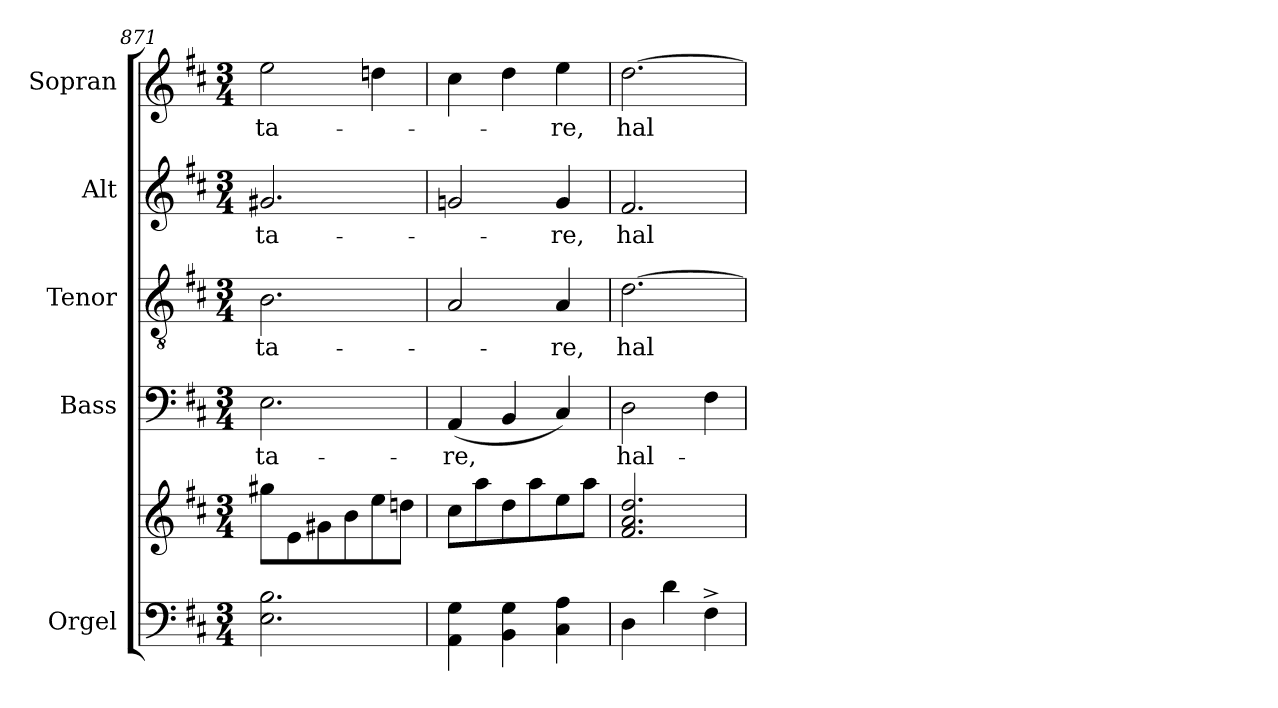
**kern	**kern	**kern	**text	**kern	**text	**kern	**text	**kern	**text
*part5	*part5	*part4	*part4	*part3	*part3	*part2	*part2	*part1	*part1
*staff6	*staff5	*staff4	*staff4	*staff3	*staff3	*staff2	*staff2	*staff1	*staff1
*I"Orgel	*	*I"Bass	*	*I"Tenor	*	*I"Alt	*	*I"Sopran	*
*I'Org.	*	*I'B.	*	*I'T.	*	*I'A.	*	*I'S.	*
*clefF4	*clefG2	*clefF4	*	*clefGv2	*	*clefG2	*	*clefG2	*
*k[f#c#]	*k[f#c#]	*k[f#c#]	*	*k[f#c#]	*	*k[f#c#]	*	*k[f#c#]	*
*D:	*D:	*D:	*	*D:	*	*D:	*	*D:	*
*M3/4	*M3/4	*M3/4	*	*M3/4	*	*M3/4	*	*M3/4	*
=871	=871	=871	=871	=871	=871	=871	=871	=871	=871
!	!	!	!LO:LY:b	!	!LO:LY:b	!	!LO:LY:b	!	!LO:LY:b
2.E\ 2.B\	8gg#X\L	2.E\	-ta-	2.B\	-ta-	2.g#X/	-ta-	2ee\	-ta-
.	8e\	.	.	.	.	.	.	.	.
.	8g#X\	.	.	.	.	.	.	.	.
.	8b\	.	.	.	.	.	.	.	.
.	8ee\	.	.	.	.	.	.	4ddn\	.
.	8ddn\J	.	.	.	.	.	.	.	.
=872	=872	=872	=872	=872	=872	=872	=872	=872	=872
!	!	!	!LO:LY:b	!	!	!	!	!	!
4AA\ 4G\	8cc#\L	(<4AA/	-re,	2A/	.	2gn/	.	4cc#\	.
.	8aa\	.	.	.	.	.	.	.	.
4BB\ 4G\	8dd\	4BB/	.	.	.	.	.	4dd\	.
.	8aa\	.	.	.	.	.	.	.	.
!	!	!	!	!	!LO:LY:b	!	!LO:LY:b	!	!LO:LY:b
4C#\ 4A\	8ee\	4C#/)	.	4A/	-re,	4g/	-re,	4ee\	-re,
.	8aa\J	.	.	.	.	.	.	.	.
=873	=873	=873	=873	=873	=873	=873	=873	=873	=873
!	!	!	!LO:LY:b	!	!LO:LY:b	!	!LO:LY:b	!	!LO:LY:b
4D\	2.f#/ 2.a/ 2.dd/	2D\	hal-	[2.d\	hal-	2.f#/	hal-	[2.dd\	hal-
4d\	.	.	.	.	.	.	.	.	.
4F#^>\	.	4F#\	.	.	.	.	.	.	.
=	=	=	=	=	=	=	=	=	=
*-	*-	*-	*-	*-	*-	*-	*-	*-	*-
